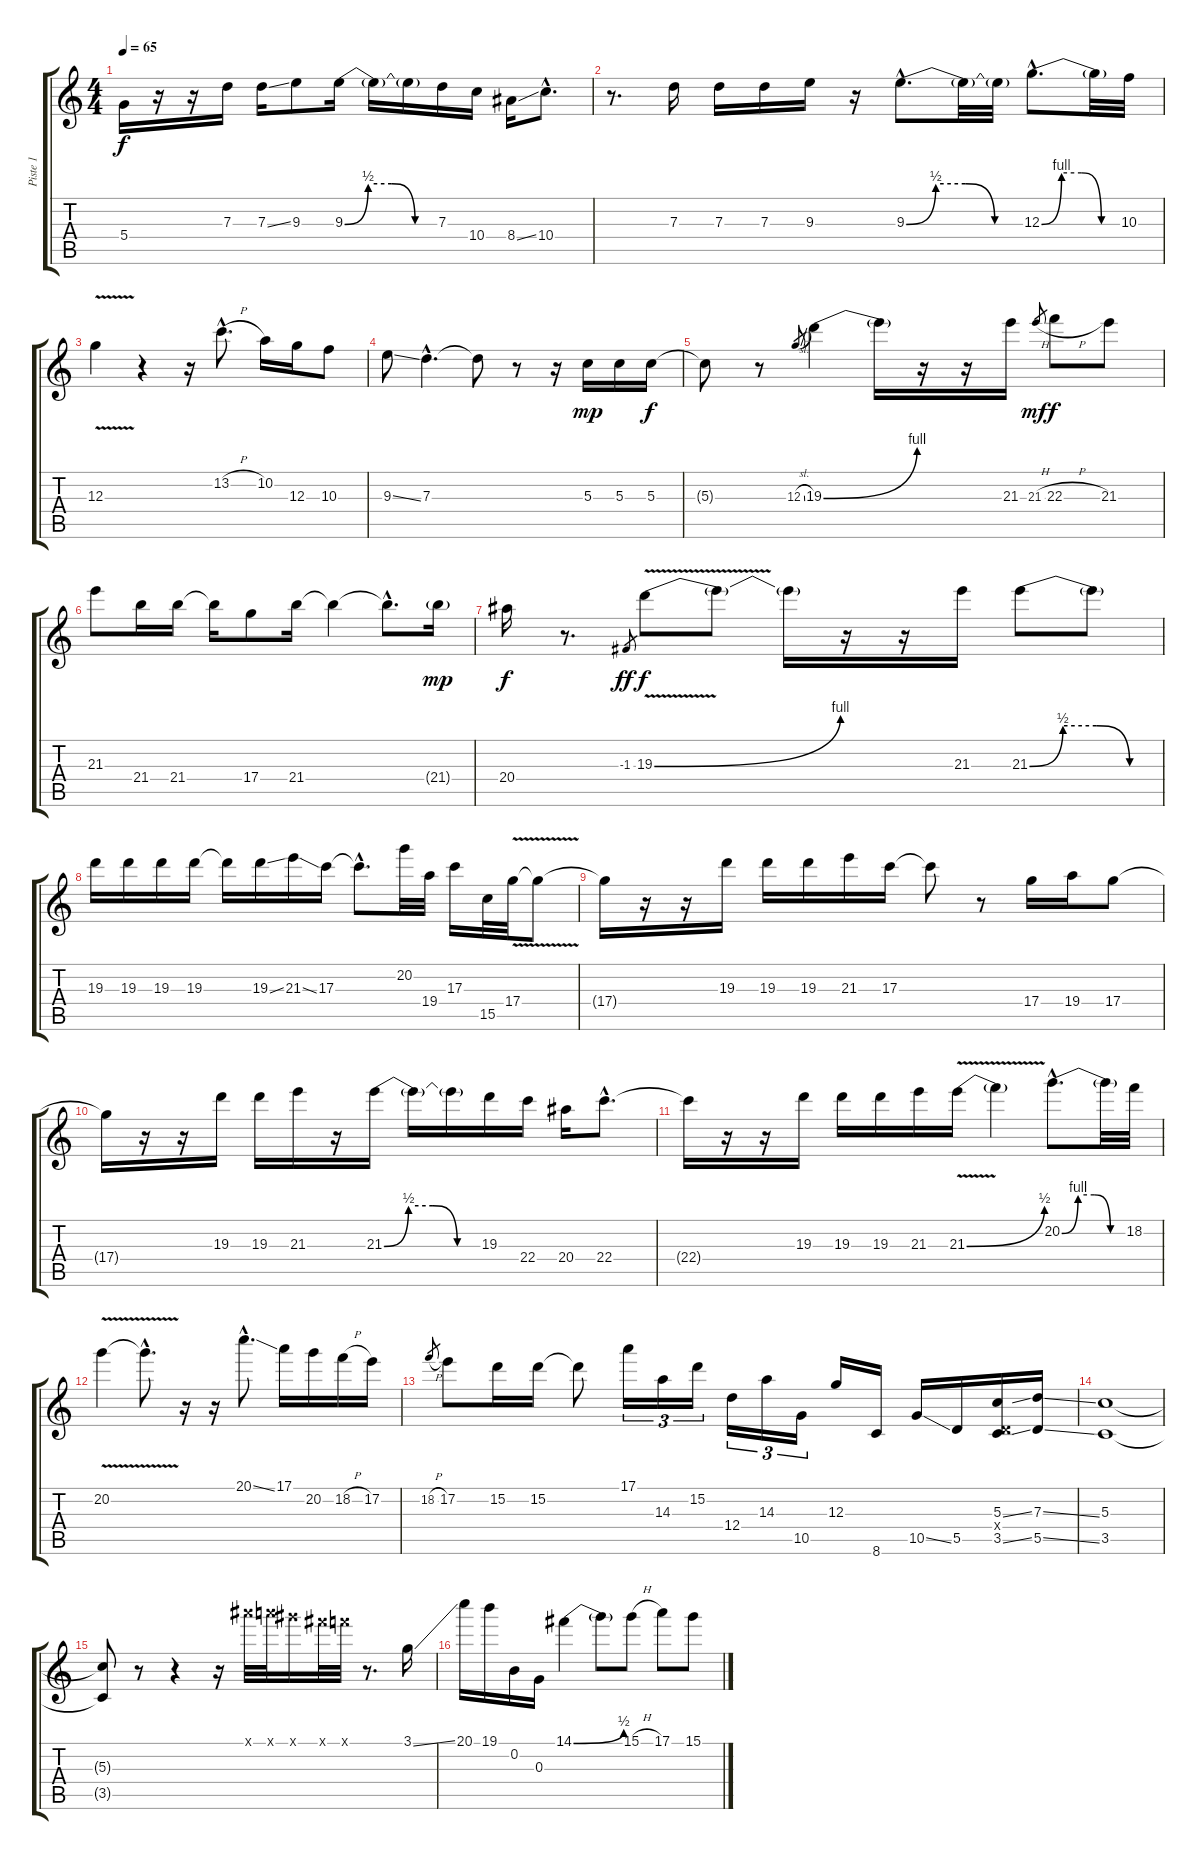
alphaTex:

\track ("Piste 1" "Piste 1") {instrument overdrivenguitar}
\staff {score tabs}
\tuning (E4 B3 G3 D3 A2 E2) {hide}
\ts (4 4)
\tempo 65
\clef g2
\ks c
5.4{t}.16{dy f} r.16 r.16 7.3.16 7.3{ss}.16 9.3.8 9.3{be (custom 0 0 15 2 30 2 45 0 60 0)}.16 9.3{t}.16 9.3{t}.16 7.3.16 10.4.16 8.4{ss}.16 10.4{hac}.8{d} |
r.8{d} 7.3.16 7.3.16 7.3.16 9.3.16 r.16 9.3{be (custom 0 0 15 2 30 2 45 0 60 0) hac}.8{d} 9.3{t}.32 9.3{t}.32 12.3{be (custom 0 0 15 4 30 4 45 0 60 0) hac}.8{d} 12.3{t}.32 10.3.32 |
12.3{v}.4 r.4 r.16 13.2{h hac}.8{d} 10.2.16 12.3.16 10.3.8 |
9.3{ss}.8 7.3{hac}.4{d} 7.3{t}.8 r.8 r.16 5.3.16{dy mp} 5.3.16 5.3.16{dy f} |
5.3{t}.8 r.8 12.3{sl}.8{gr} 19.3{be (bend 0 0 60 4)}.4 19.3{t}.16 r.16 r.16 21.3.16 21.3{h}.8{gr dy mf} 22.3{h}.8{dy f} 21.3.8 |
21.3.8 21.4.16 21.4.16 21.4{t}.16 17.4.8 21.4.16 21.4{t}.4 21.4{hac t}.8{d} 21.4{g}.16{dy mp} |
20.4.16{dy f} r.8{d} -1.3.8{gr dy ff} 19.3{be (bend 0 0 60 4) v}.8{dy f} 19.3{t}.8 19.3{t}.16 r.16 r.16 21.3.16 21.3{be (custom 0 0 15 2 30 2 45 0 60 0)}.8 21.3{t}.8 |
19.3.16 19.3.16 19.3.16 19.3.16 19.3{t}.16 19.3{ss}.16 21.3{ss}.16 17.3.16 17.3{hac t}.8{d} 20.2.32 19.4.32 17.3.16 15.5.32 17.4{v}.32 17.4{t}.8 |
17.4{t}.16 r.16 r.16 19.3.16 19.3.16 19.3.16 21.3.16 17.3.16 17.3{t}.8 r.8 17.4.16 19.4.16 17.4.8 |
17.4{t}.16 r.16 r.16 19.3.16 19.3.16 21.3.16 r.16 21.3{be (custom 0 0 15 2 30 2 45 0 60 0)}.16 21.3{t}.16 21.3{t}.16 19.3.16 22.4.16 20.4.16 22.4{hac}.8{d} |
22.4{t}.16 r.16 r.16 19.3.16 19.3.16 19.3.16 21.3.16 21.3{be (bend 0 0 60 2) v}.16 21.3{t}.4 20.2{be (custom 0 0 15 4 30 4 45 0 60 0) hac}.8{d} 20.2{t}.32 18.2.32 |
20.2{v}.4 20.2{hac t}.8{d} r.16 r.16 20.1{ss hac}.8{d} 17.1.16 20.2.16 18.2{h}.16 17.2.16 |
18.2{h}.8{gr} 17.2.8 15.2.16 15.2.16 15.2{t}.8 17.1.16{tu (3 2)} 14.3.16{tu (3 2)} 15.2.16{tu (3 2)} 12.4.16{tu (3 2)} 14.3.16{tu (3 2)} 10.5.16{tu (3 2)} 12.3.16 8.6.16 10.5{ss}.16 5.5.16 (5.3{ss} 0.4{x} 3.5{ss}).16 (7.3{ss} 5.5{ss}).16 |
(5.3 3.5).1 |
(5.3{t} 3.5{t}).8 r.8 r.4 r.16 18.1{x}.32{instrument guitarharmonics} 17.1{x}.32 16.1{x}.16 14.1{x}.32 13.1{x}.32 r.8{d} 3.1{ss}.16{instrument overdrivenguitar} |
20.1.16 19.1.16 0.2.16 0.3.16 14.1{be (bend 0 0 60 2)}.4 14.1{t}.8 15.1{h}.8 17.1.8 15.1.8
